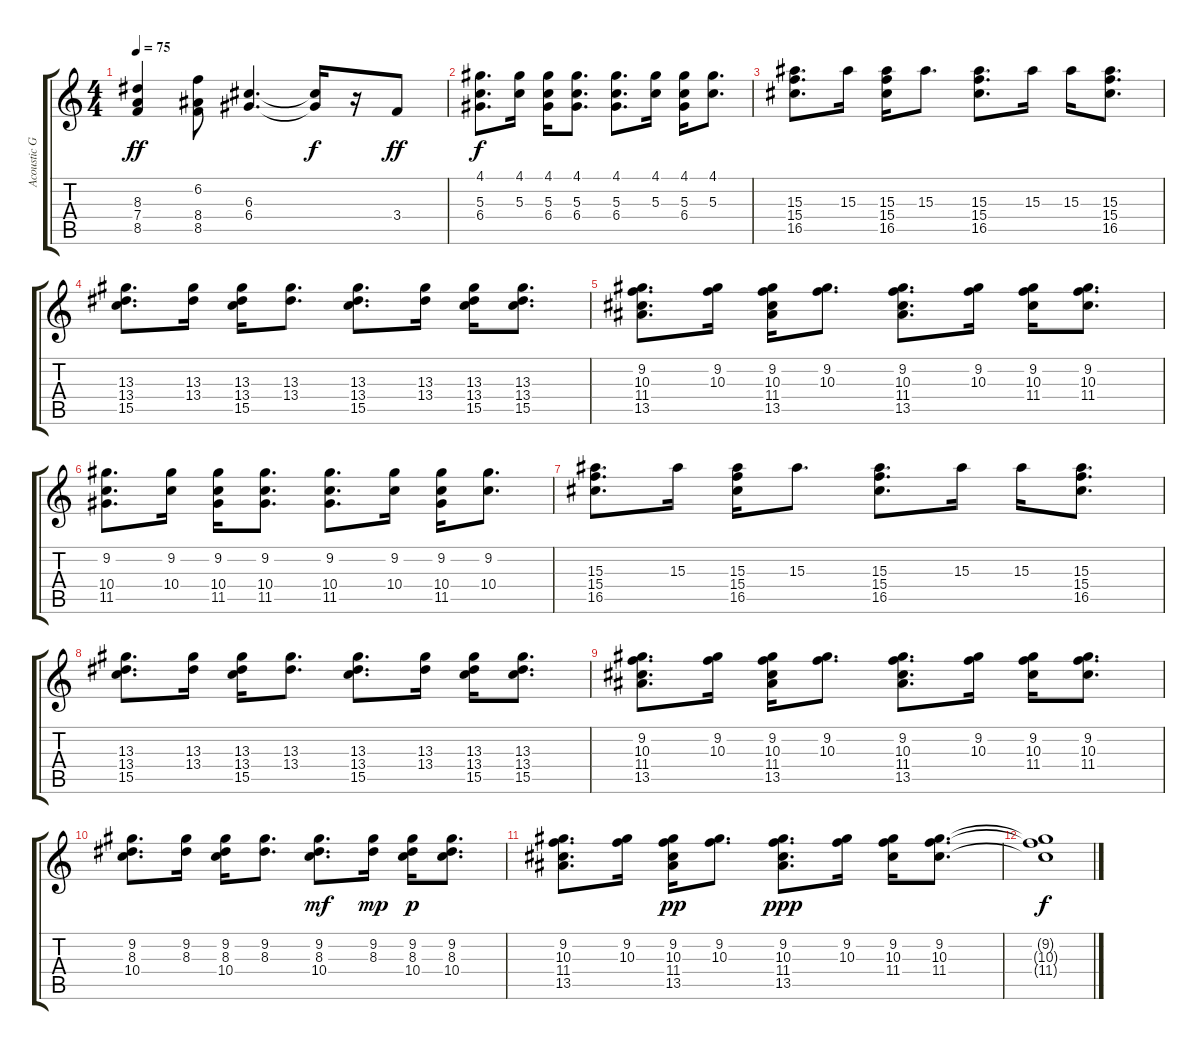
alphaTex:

\track ("Acoustic Guitar" "Acoustic G") {instrument acousticguitarsteel}
\staff {score tabs}
\tuning (E4 B3 G3 D3 A2 E2) {hide}
\ts (4 4)
\tempo 75
\clef g2
\ks c
(8.3 7.4 8.5).4{dy ff} (6.2 8.4 8.5).8 (6.3 6.4).4{d} (6.3{t} 6.4{t}).16{dy f} r.16 3.4.8{dy ff} |
(4.1 5.3 6.4).8{d dy f} (4.1 5.3).16 (4.1 5.3 6.4).16 (4.1 5.3 6.4).8{d} (4.1 5.3 6.4).8{d} (4.1 5.3).16 (4.1 5.3 6.4).16 (4.1 5.3).8{d} |
(15.3 15.4 16.5).8{d} 15.3.16 (15.3 15.4 16.5).16 15.3.8{d} (15.3 15.4 16.5).8{d} 15.3.16 15.3.16 (15.3 15.4 16.5).8{d} |
(13.3 13.4 15.5).8{d} (13.3 13.4).16 (13.3 13.4 15.5).16 (13.3 13.4).8{d} (13.3 13.4 15.5).8{d} (13.3 13.4).16 (13.3 13.4 15.5).16 (13.3 13.4 15.5).8{d} |
(9.2 10.3 11.4 13.5).8{d} (9.2 10.3).16 (9.2 10.3 11.4 13.5).16 (9.2 10.3).8{d} (9.2 10.3 11.4 13.5).8{d} (9.2 10.3).16 (9.2 10.3 11.4).16 (9.2 10.3 11.4).8{d} |
(9.2 10.4 11.5).8{d} (9.2 10.4).16 (9.2 10.4 11.5).16 (9.2 10.4 11.5).8{d} (9.2 10.4 11.5).8{d} (9.2 10.4).16 (9.2 10.4 11.5).16 (9.2 10.4).8{d} |
(15.3 15.4 16.5).8{d} 15.3.16 (15.3 15.4 16.5).16 15.3.8{d} (15.3 15.4 16.5).8{d} 15.3.16 15.3.16 (15.3 15.4 16.5).8{d} |
(13.3 13.4 15.5).8{d} (13.3 13.4).16 (13.3 13.4 15.5).16 (13.3 13.4).8{d} (13.3 13.4 15.5).8{d} (13.3 13.4).16 (13.3 13.4 15.5).16 (13.3 13.4 15.5).8{d} |
(9.2 10.3 11.4 13.5).8{d} (9.2 10.3).16 (9.2 10.3 11.4 13.5).16 (9.2 10.3).8{d} (9.2 10.3 11.4 13.5).8{d} (9.2 10.3).16 (9.2 10.3 11.4).16 (9.2 10.3 11.4).8{d} |
(9.2 8.3 10.4).8{d} (9.2 8.3).16 (9.2 8.3 10.4).16 (9.2 8.3).8{d} (9.2 8.3 10.4).8{d dy mf} (9.2 8.3).16{dy mp} (9.2 8.3 10.4).16{dy p} (9.2 8.3 10.4).8{d} |
(9.2 10.3 11.4 13.5).8{d} (9.2 10.3).16 (9.2 10.3 11.4 13.5).16{dy pp} (9.2 10.3).8{d} (9.2 10.3 11.4 13.5).8{d dy ppp} (9.2 10.3).16 (9.2 10.3 11.4).16 (9.2 10.3 11.4).8{d} |
(9.2{t} 10.3{t} 11.4{t}).1{dy f}
